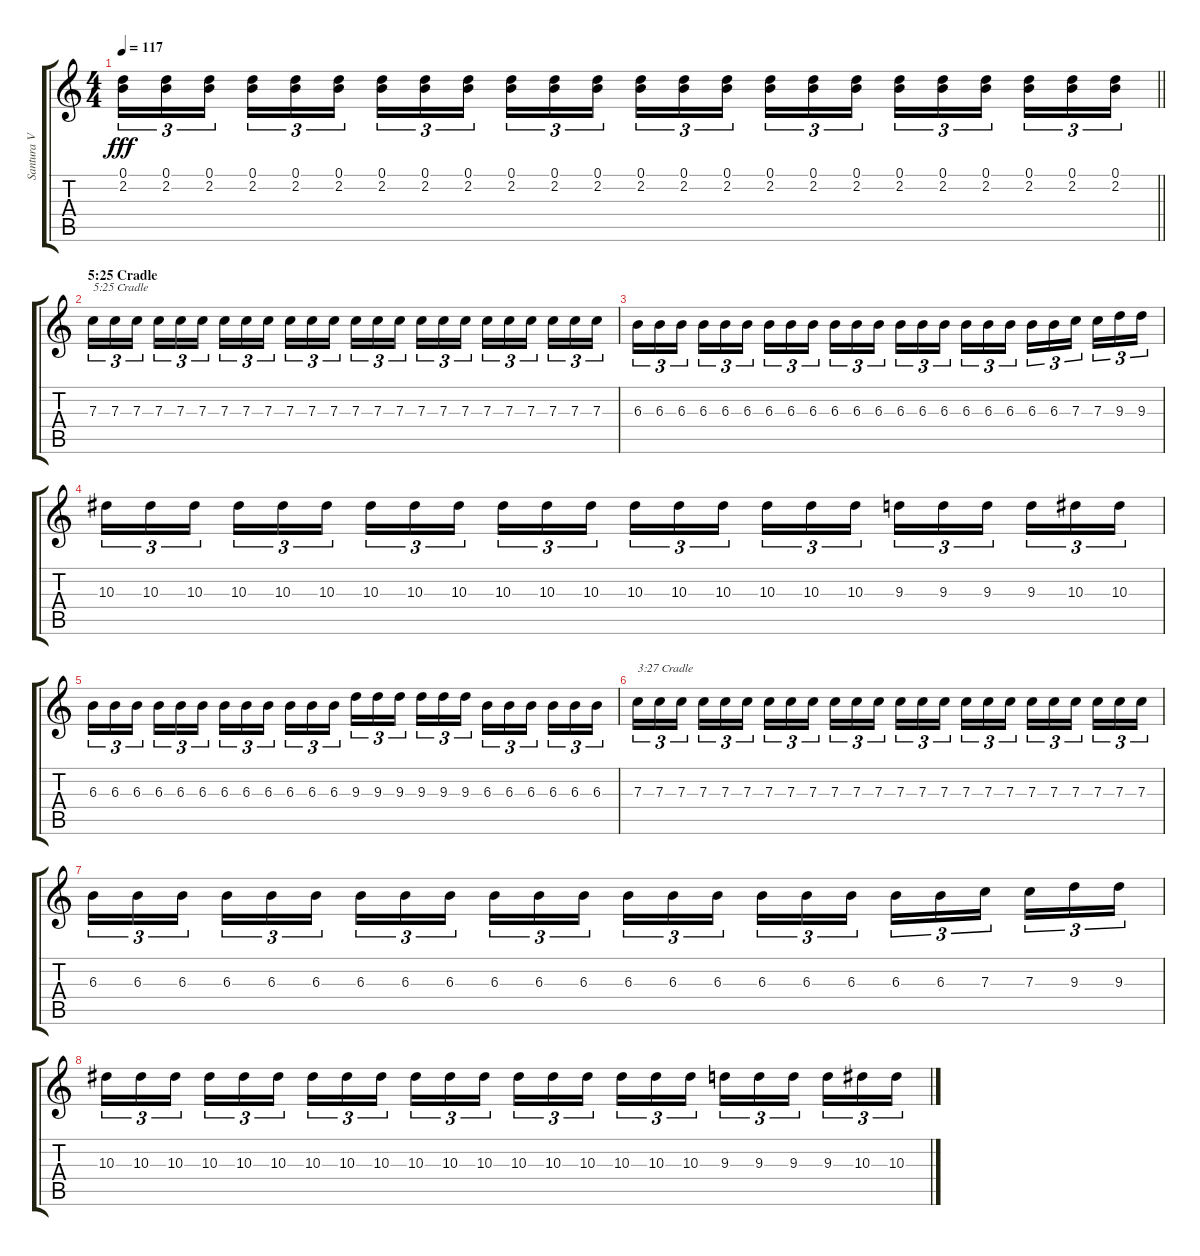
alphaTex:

\track ("Santura V" "Santura V") {instrument electricguitarjazz}
\staff {score tabs}
\tuning (D4 A3 F3 C3 G2 D2) {hide}
\ts (4 4)
\tempo 117
\clef g2
\barLineRight lightlight
\ks c
(0.1 2.2).16{tu (3 2) dy fff} (0.1 2.2).16{tu (3 2)} (0.1 2.2).16{tu (3 2) beam splitsecondary} (0.1 2.2).16{tu (3 2)} (0.1 2.2).16{tu (3 2)} (0.1 2.2).16{tu (3 2)} (0.1 2.2).16{tu (3 2)} (0.1 2.2).16{tu (3 2)} (0.1 2.2).16{tu (3 2) beam splitsecondary} (0.1 2.2).16{tu (3 2)} (0.1 2.2).16{tu (3 2)} (0.1 2.2).16{tu (3 2)} (0.1 2.2).16{tu (3 2)} (0.1 2.2).16{tu (3 2)} (0.1 2.2).16{tu (3 2) beam splitsecondary} (0.1 2.2).16{tu (3 2)} (0.1 2.2).16{tu (3 2)} (0.1 2.2).16{tu (3 2)} (0.1 2.2).16{tu (3 2)} (0.1 2.2).16{tu (3 2)} (0.1 2.2).16{tu (3 2) beam splitsecondary} (0.1 2.2).16{tu (3 2)} (0.1 2.2).16{tu (3 2)} (0.1 2.2).16{tu (3 2)} |
\section ("" "5:25 Cradle")
7.3.16{tu (3 2) txt "5:25 Cradle"} 7.3.16{tu (3 2)} 7.3.16{tu (3 2) beam splitsecondary} 7.3.16{tu (3 2)} 7.3.16{tu (3 2)} 7.3.16{tu (3 2)} 7.3.16{tu (3 2)} 7.3.16{tu (3 2)} 7.3.16{tu (3 2) beam splitsecondary} 7.3.16{tu (3 2)} 7.3.16{tu (3 2)} 7.3.16{tu (3 2)} 7.3.16{tu (3 2)} 7.3.16{tu (3 2)} 7.3.16{tu (3 2) beam splitsecondary} 7.3.16{tu (3 2)} 7.3.16{tu (3 2)} 7.3.16{tu (3 2)} 7.3.16{tu (3 2)} 7.3.16{tu (3 2)} 7.3.16{tu (3 2) beam splitsecondary} 7.3.16{tu (3 2)} 7.3.16{tu (3 2)} 7.3.16{tu (3 2)} |
6.3.16{tu (3 2)} 6.3.16{tu (3 2)} 6.3.16{tu (3 2) beam splitsecondary} 6.3.16{tu (3 2)} 6.3.16{tu (3 2)} 6.3.16{tu (3 2)} 6.3.16{tu (3 2)} 6.3.16{tu (3 2)} 6.3.16{tu (3 2) beam splitsecondary} 6.3.16{tu (3 2)} 6.3.16{tu (3 2)} 6.3.16{tu (3 2)} 6.3.16{tu (3 2)} 6.3.16{tu (3 2)} 6.3.16{tu (3 2) beam splitsecondary} 6.3.16{tu (3 2)} 6.3.16{tu (3 2)} 6.3.16{tu (3 2)} 6.3.16{tu (3 2)} 6.3.16{tu (3 2)} 7.3.16{tu (3 2) beam splitsecondary} 7.3.16{tu (3 2)} 9.3.16{tu (3 2)} 9.3.16{tu (3 2)} |
10.3.16{tu (3 2)} 10.3.16{tu (3 2)} 10.3.16{tu (3 2) beam splitsecondary} 10.3.16{tu (3 2)} 10.3.16{tu (3 2)} 10.3.16{tu (3 2)} 10.3.16{tu (3 2)} 10.3.16{tu (3 2)} 10.3.16{tu (3 2) beam splitsecondary} 10.3.16{tu (3 2)} 10.3.16{tu (3 2)} 10.3.16{tu (3 2)} 10.3.16{tu (3 2)} 10.3.16{tu (3 2)} 10.3.16{tu (3 2) beam splitsecondary} 10.3.16{tu (3 2)} 10.3.16{tu (3 2)} 10.3.16{tu (3 2)} 9.3.16{tu (3 2)} 9.3.16{tu (3 2)} 9.3.16{tu (3 2) beam splitsecondary} 9.3.16{tu (3 2)} 10.3.16{tu (3 2)} 10.3.16{tu (3 2)} |
6.3.16{tu (3 2)} 6.3.16{tu (3 2)} 6.3.16{tu (3 2) beam splitsecondary} 6.3.16{tu (3 2)} 6.3.16{tu (3 2)} 6.3.16{tu (3 2)} 6.3.16{tu (3 2)} 6.3.16{tu (3 2)} 6.3.16{tu (3 2) beam splitsecondary} 6.3.16{tu (3 2)} 6.3.16{tu (3 2)} 6.3.16{tu (3 2)} 9.3.16{tu (3 2)} 9.3.16{tu (3 2)} 9.3.16{tu (3 2) beam splitsecondary} 9.3.16{tu (3 2)} 9.3.16{tu (3 2)} 9.3.16{tu (3 2)} 6.3.16{tu (3 2)} 6.3.16{tu (3 2)} 6.3.16{tu (3 2) beam splitsecondary} 6.3.16{tu (3 2)} 6.3.16{tu (3 2)} 6.3.16{tu (3 2)} |
7.3.16{tu (3 2) txt "3:27 Cradle "} 7.3.16{tu (3 2)} 7.3.16{tu (3 2) beam splitsecondary} 7.3.16{tu (3 2)} 7.3.16{tu (3 2)} 7.3.16{tu (3 2)} 7.3.16{tu (3 2)} 7.3.16{tu (3 2)} 7.3.16{tu (3 2) beam splitsecondary} 7.3.16{tu (3 2)} 7.3.16{tu (3 2)} 7.3.16{tu (3 2)} 7.3.16{tu (3 2)} 7.3.16{tu (3 2)} 7.3.16{tu (3 2) beam splitsecondary} 7.3.16{tu (3 2)} 7.3.16{tu (3 2)} 7.3.16{tu (3 2)} 7.3.16{tu (3 2)} 7.3.16{tu (3 2)} 7.3.16{tu (3 2) beam splitsecondary} 7.3.16{tu (3 2)} 7.3.16{tu (3 2)} 7.3.16{tu (3 2)} |
6.3.16{tu (3 2)} 6.3.16{tu (3 2)} 6.3.16{tu (3 2) beam splitsecondary} 6.3.16{tu (3 2)} 6.3.16{tu (3 2)} 6.3.16{tu (3 2)} 6.3.16{tu (3 2)} 6.3.16{tu (3 2)} 6.3.16{tu (3 2) beam splitsecondary} 6.3.16{tu (3 2)} 6.3.16{tu (3 2)} 6.3.16{tu (3 2)} 6.3.16{tu (3 2)} 6.3.16{tu (3 2)} 6.3.16{tu (3 2) beam splitsecondary} 6.3.16{tu (3 2)} 6.3.16{tu (3 2)} 6.3.16{tu (3 2)} 6.3.16{tu (3 2)} 6.3.16{tu (3 2)} 7.3.16{tu (3 2) beam splitsecondary} 7.3.16{tu (3 2)} 9.3.16{tu (3 2)} 9.3.16{tu (3 2)} |
10.3.16{tu (3 2)} 10.3.16{tu (3 2)} 10.3.16{tu (3 2) beam splitsecondary} 10.3.16{tu (3 2)} 10.3.16{tu (3 2)} 10.3.16{tu (3 2)} 10.3.16{tu (3 2)} 10.3.16{tu (3 2)} 10.3.16{tu (3 2) beam splitsecondary} 10.3.16{tu (3 2)} 10.3.16{tu (3 2)} 10.3.16{tu (3 2)} 10.3.16{tu (3 2)} 10.3.16{tu (3 2)} 10.3.16{tu (3 2) beam splitsecondary} 10.3.16{tu (3 2)} 10.3.16{tu (3 2)} 10.3.16{tu (3 2)} 9.3.16{tu (3 2)} 9.3.16{tu (3 2)} 9.3.16{tu (3 2) beam splitsecondary} 9.3.16{tu (3 2)} 10.3.16{tu (3 2)} 10.3.16{tu (3 2)}
